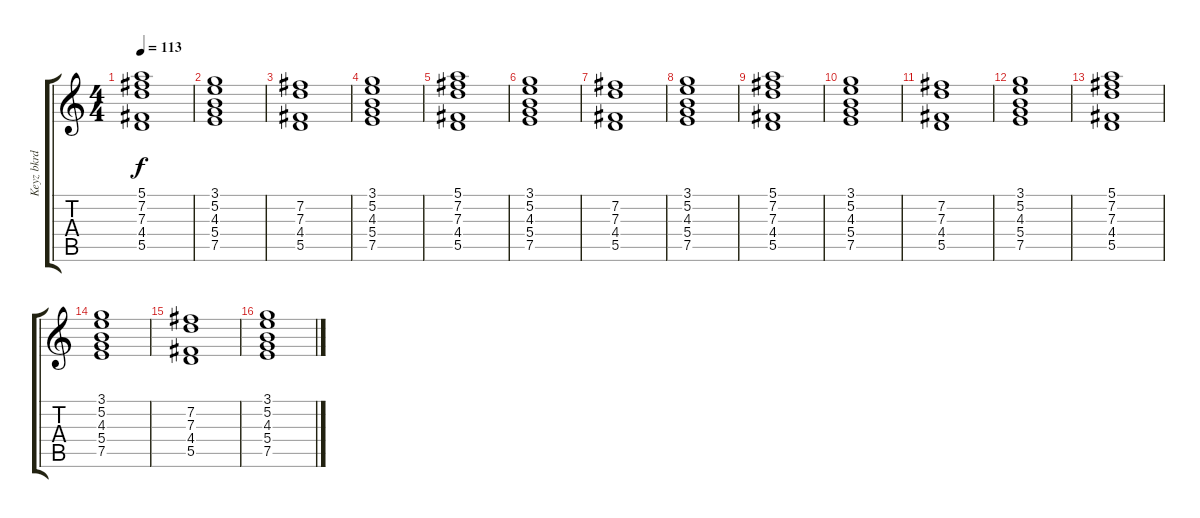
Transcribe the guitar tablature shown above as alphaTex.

\track ("Keyz bkrd" "Keyz bkrd") {instrument overdrivenguitar}
\staff {score tabs}
\tuning (E4 B3 G3 D3 A2 E2) {hide}
\ts (4 4)
\tempo 113
\clef g2
\ks c
(5.1 7.2 7.3 4.4 5.5).1{dy f} |
(3.1 5.2 4.3 5.4 7.5).1{instrument choiraahs} |
(7.2 7.3 4.4 5.5).1 |
(3.1 5.2 4.3 5.4 7.5).1 |
(5.1 7.2 7.3 4.4 5.5).1 |
(3.1 5.2 4.3 5.4 7.5).1 |
(7.2 7.3 4.4 5.5).1 |
(3.1 5.2 4.3 5.4 7.5).1 |
(5.1 7.2 7.3 4.4 5.5).1{instrument choiraahs} |
(3.1 5.2 4.3 5.4 7.5).1 |
(7.2 7.3 4.4 5.5).1 |
(3.1 5.2 4.3 5.4 7.5).1 |
(5.1 7.2 7.3 4.4 5.5).1 |
(3.1 5.2 4.3 5.4 7.5).1 |
(7.2 7.3 4.4 5.5).1 |
(3.1 5.2 4.3 5.4 7.5).1
